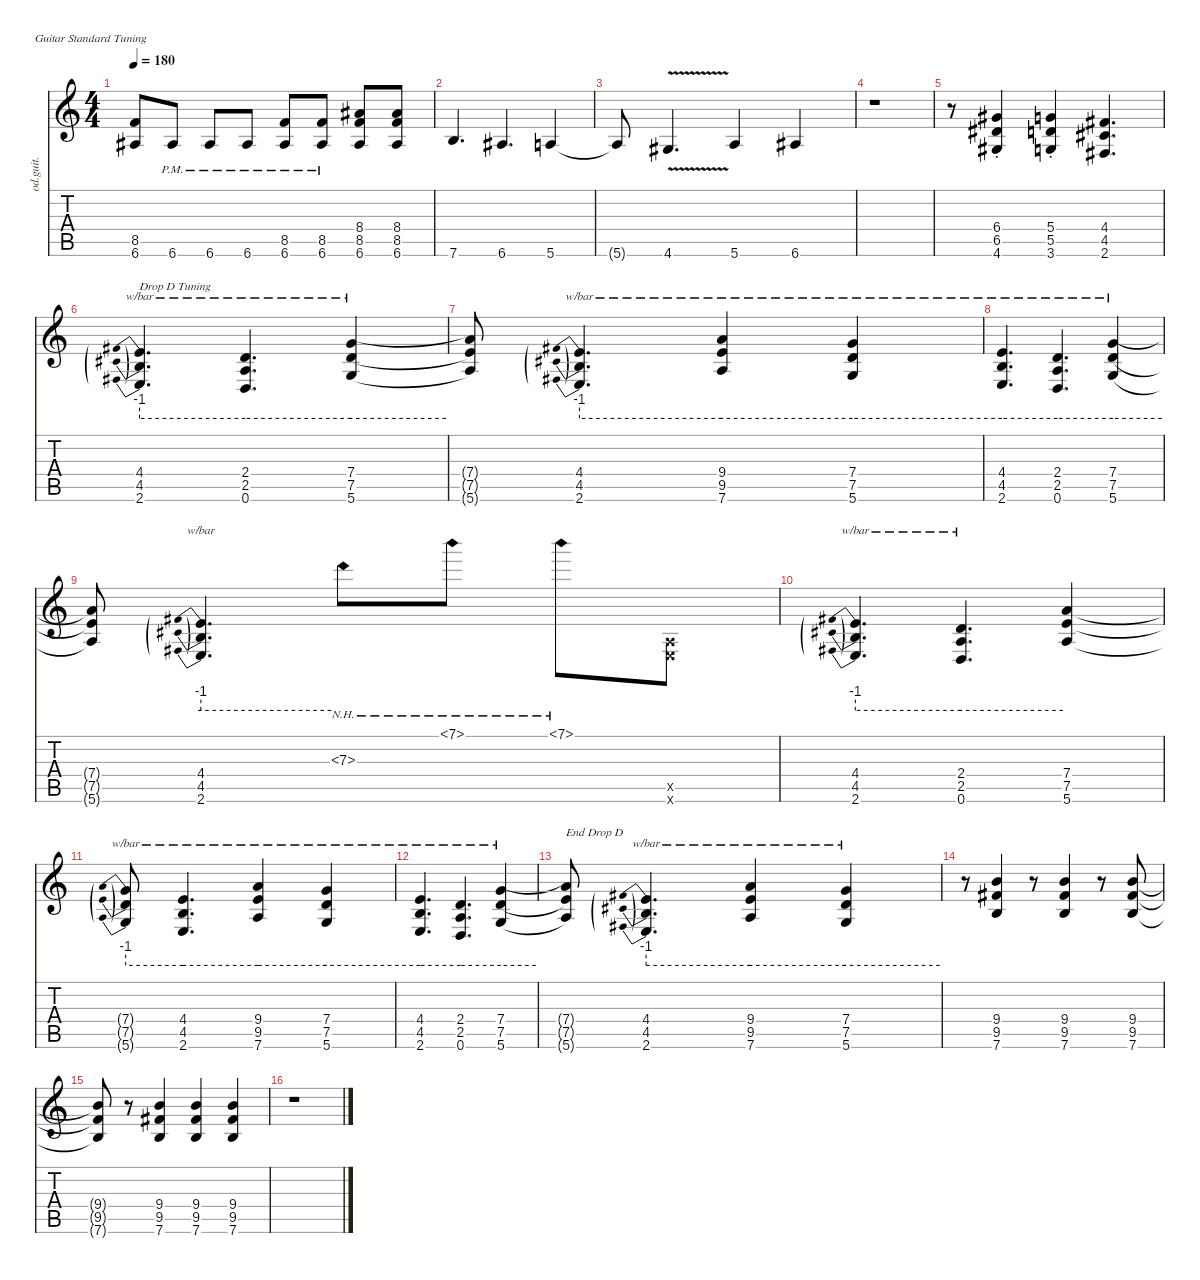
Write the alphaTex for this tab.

\defaultSystemsLayout 4
\hideDynamics
\bracketExtendMode nobrackets
\otherSystemsTrackNameOrientation horizontal
\track ("Guitar: Yui Hirasawa" "od.guit.") {instrument overdrivenguitar}
\staff {score tabs}
\tuning (E4 B3 G3 D3 A2 E2)
\ts (4 4)
\tempo 180
\clef g2
\ks c
(8.5 6.6{acc #}).8{dy f} 6.6{pm acc #}.8 6.6{pm acc #}.8 6.6{pm acc #}.8 (8.5{pm} 6.6{pm acc #}).8 (8.5{pm} 6.6{pm acc #}).8 (8.4{acc #} 8.5 6.6{acc #}).8 (8.4{acc #} 8.5 6.6{acc #}).8 |
7.6.4{d} 6.6{acc #}.4{d} 5.6.4 |
5.6{t}.8 4.6{v acc #}.4{d} 5.6.4 6.6{acc #}.4 |
r.1 |
r.8 (6.4{st acc #} 6.5{st acc #} 4.6{st acc #}).4 (5.4{st} 5.5{st} 3.6{st}).4 (4.4{acc #} 4.5{acc #} 2.6{acc #}).4{d} |
(4.4{acc #} 4.5{acc #} 2.6{acc #}).4{d tbe (predive default 0 -4 60 -4) txt "Drop D Tuning"} (2.4 2.5 0.6).4{d tbe (hold default 0 -4 60 -4)} (7.4 7.5 5.6).4{tbe (hold default 0 -4 60 -4)} |
(7.4{t} 7.5{t} 5.6{t}).8 (4.4{acc #} 4.5{acc #} 2.6{acc #}).4{d tbe (predive default 0 -4 60 -4)} (9.4 9.5{acc #} 7.6).4{tbe (hold default 0 -4 60 -4)} (7.4 7.5 5.6).4{tbe (hold default 0 -4 60 -4)} |
(4.4{acc #} 4.5{acc #} 2.6{acc #}).4{d tbe (hold default 0 -4 60 -4)} (2.4 2.5 0.6).4{d tbe (hold default 0 -4 60 -4)} (7.4 7.5 5.6).4{tbe (hold default 0 -4 60 -4)} |
(7.4{t} 7.5{t} 5.6{t}).8 (4.4{acc #} 4.5{acc #} 2.6{acc #}).4{d tbe (predive default 0 -4 60 -4)} 7.3{nh}.8 7.1{nh}.8 7.1{nh}.8 (0.5{x} 0.6{x}).8 |
(4.4{acc #} 4.5{acc #} 2.6{acc #}).4{d tbe (predive default 0 -4 60 -4)} (2.4 2.5 0.6).4{d tbe (hold default 0 -4 60 -4)} (7.4 7.5 5.6).4 |
(7.4{t} 7.5{t} 5.6{t}).8{tbe (predive default 0 -4 60 -4)} (4.4{acc #} 4.5{acc #} 2.6{acc #}).4{d tbe (hold default 0 -4 60 -4)} (9.4 9.5{acc #} 7.6).4{tbe (hold default 0 -4 60 -4)} (7.4 7.5 5.6).4{tbe (hold default 0 -4 60 -4)} |
(4.4{acc #} 4.5{acc #} 2.6{acc #}).4{d tbe (hold default 0 -4 60 -4)} (2.4 2.5 0.6).4{d tbe (hold default 0 -4 60 -4)} (7.4 7.5 5.6).4{tbe (hold default 0 -4 60 -4)} |
(7.4{t} 7.5{t} 5.6{t}).8{txt "End Drop D"} (4.4{acc #} 4.5{acc #} 2.6{acc #}).4{d tbe (predive default 0 -4 60 -4)} (9.4 9.5{acc #} 7.6).4{tbe (hold default 0 -4 60 -4)} (7.4 7.5 5.6).4{tbe (hold default 0 -4 60 -4)} |
r.8 (9.4 9.5{acc #} 7.6).4 r.8 (9.4 9.5{acc #} 7.6).4 r.8 (9.4 9.5{acc #} 7.6).8 |
(9.4{t} 9.5{t acc #} 7.6{t}).8 r.8 (9.4 9.5{acc #} 7.6).4 (9.4 9.5{acc #} 7.6).4 (9.4 9.5{acc #} 7.6).4 |
r.1
